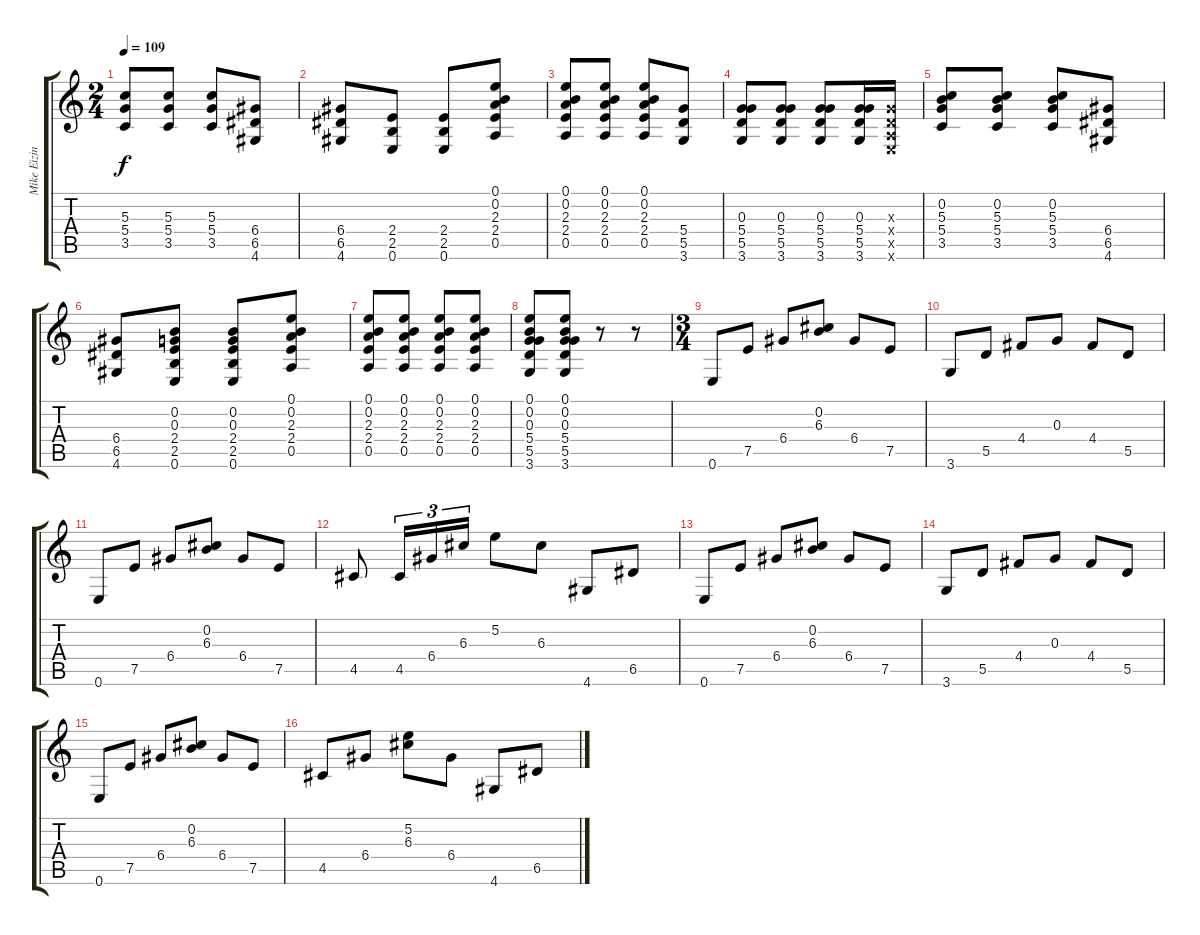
\track ("Mike Eizinger" "Mike Eizin") {instrument electricguitarjazz}
\staff {score tabs}
\tuning (E4 B3 G3 D3 A2 E2) {hide}
\ts (2 4)
\tempo 109
\clef g2
\ks c
(5.3 5.4 3.5).8{dy f volume 10} (5.3 5.4 3.5).8 (5.3 5.4 3.5).8 (6.4 6.5 4.6).8 |
(6.4 6.5 4.6).8 (2.4 2.5 0.6).8 (2.4 2.5 0.6).8 (0.1 0.2 2.3 2.4 0.5).8 |
(0.1 0.2 2.3 2.4 0.5).8 (0.1 0.2 2.3 2.4 0.5).8 (0.1 0.2 2.3 2.4 0.5).8 (5.4 5.5 3.6).8 |
(0.3 5.4 5.5 3.6).8 (0.3 5.4 5.5 3.6).8 (0.3 5.4 5.5 3.6).8 (0.3 5.4 5.5 3.6).16 (0.3{x} 0.4{x} 0.5{x} 0.6{x}).16 |
(0.2 5.3 5.4 3.5).8{volume 12} (0.2 5.3 5.4 3.5).8 (0.2 5.3 5.4 3.5).8 (6.4 6.5 4.6).8 |
(6.4 6.5 4.6).8{volume 13} (0.2 0.3 2.4 2.5 0.6).8 (0.2 0.3 2.4 2.5 0.6).8 (0.1 0.2 2.3 2.4 0.5).8 |
(0.1 0.2 2.3 2.4 0.5).8{volume 14} (0.1 0.2 2.3 2.4 0.5).8 (0.1 0.2 2.3 2.4 0.5).8 (0.1 0.2 2.3 2.4 0.5).8 |
(0.1 0.2 0.3 5.4 5.5 3.6).8{volume 15} (0.1 0.2 0.3 5.4 5.5 3.6).8 r.8 r.8 |
\ts (3 4)
0.6.8{instrument electricguitarjazz} 7.5.8 6.4.8 (0.2 6.3).8 6.4.8 7.5.8 |
3.6.8 5.5.8 4.4.8 0.3.8 4.4.8 5.5.8 |
0.6.8 7.5.8 6.4.8 (0.2 6.3).8 6.4.8 7.5.8 |
4.5.8 4.5.16{tu (3 2)} 6.4.16{tu (3 2)} 6.3.16{tu (3 2)} 5.2.8 6.3.8 4.6.8 6.5.8 |
0.6.8 7.5.8 6.4.8 (0.2 6.3).8 6.4.8 7.5.8 |
3.6.8 5.5.8 4.4.8 0.3.8 4.4.8 5.5.8 |
0.6.8 7.5.8 6.4.8 (0.2 6.3).8 6.4.8 7.5.8 |
4.5.8 6.4.8 (5.2 6.3).8 6.4.8 4.6.8 6.5.8
